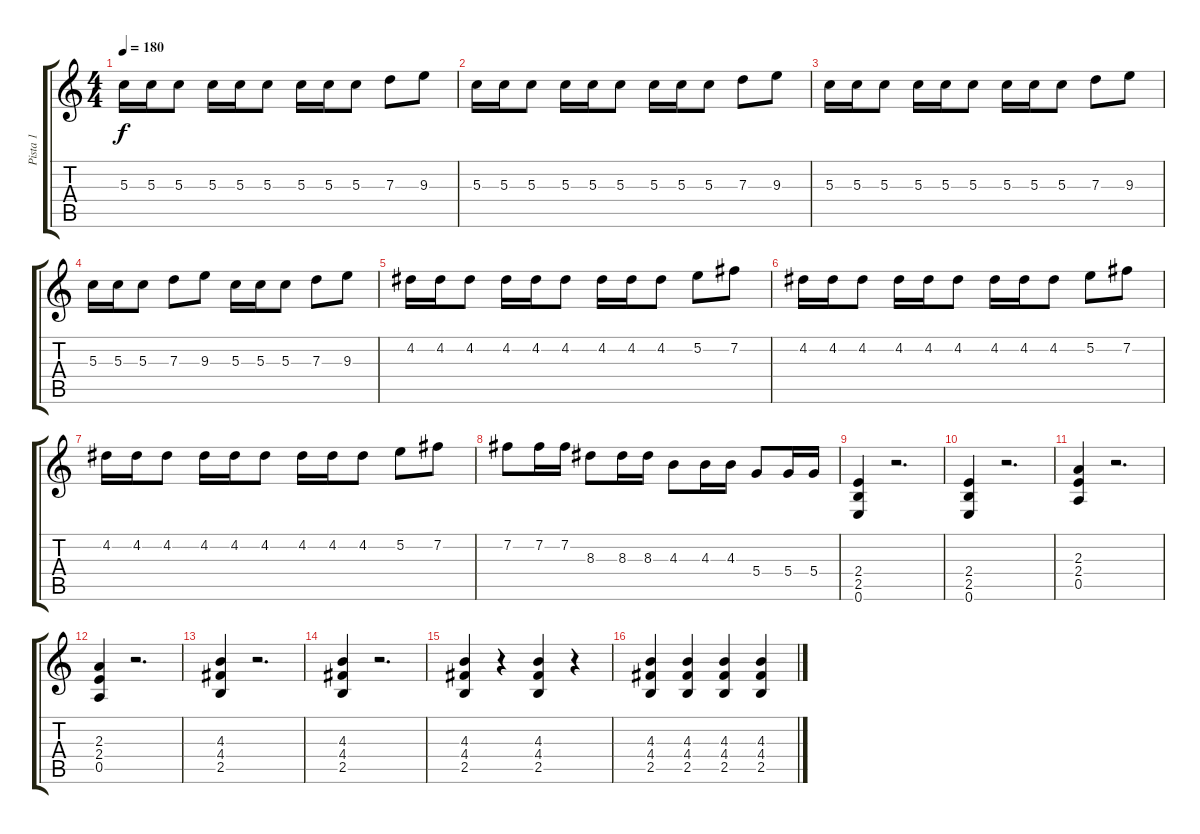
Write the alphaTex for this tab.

\track ("Pista 1" "Pista 1") {instrument distortionguitar}
\staff {score tabs}
\tuning (E4 B3 G3 D3 A2 E2) {hide}
\ts (4 4)
\tempo 180
\clef g2
\ks c
5.3.16{dy f} 5.3.16 5.3.8 5.3.16 5.3.16 5.3.8 5.3.16 5.3.16 5.3.8 7.3.8 9.3.8 |
5.3.16 5.3.16 5.3.8 5.3.16 5.3.16 5.3.8 5.3.16 5.3.16 5.3.8 7.3.8 9.3.8 |
5.3.16 5.3.16 5.3.8 5.3.16 5.3.16 5.3.8 5.3.16 5.3.16 5.3.8 7.3.8 9.3.8 |
5.3.16 5.3.16 5.3.8 7.3.8 9.3.8 5.3.16 5.3.16 5.3.8 7.3.8 9.3.8 |
4.2.16 4.2.16 4.2.8 4.2.16 4.2.16 4.2.8 4.2.16 4.2.16 4.2.8 5.2.8 7.2.8 |
4.2.16 4.2.16 4.2.8 4.2.16 4.2.16 4.2.8 4.2.16 4.2.16 4.2.8 5.2.8 7.2.8 |
4.2.16 4.2.16 4.2.8 4.2.16 4.2.16 4.2.8 4.2.16 4.2.16 4.2.8 5.2.8 7.2.8 |
7.2.8 7.2.16 7.2.16 8.3.8 8.3.16 8.3.16 4.3.8 4.3.16 4.3.16 5.4.8 5.4.16 5.4.16 |
(2.4 2.5 0.6).4 r.2{d} |
(2.4 2.5 0.6).4 r.2{d} |
(2.3 2.4 0.5).4 r.2{d} |
(2.3 2.4 0.5).4 r.2{d} |
(4.3 4.4 2.5).4 r.2{d} |
(4.3 4.4 2.5).4 r.2{d} |
(4.3 4.4 2.5).4 r.4 (4.3 4.4 2.5).4 r.4 |
(4.3 4.4 2.5).4 (4.3 4.4 2.5).4 (4.3 4.4 2.5).4 (4.3 4.4 2.5).4
